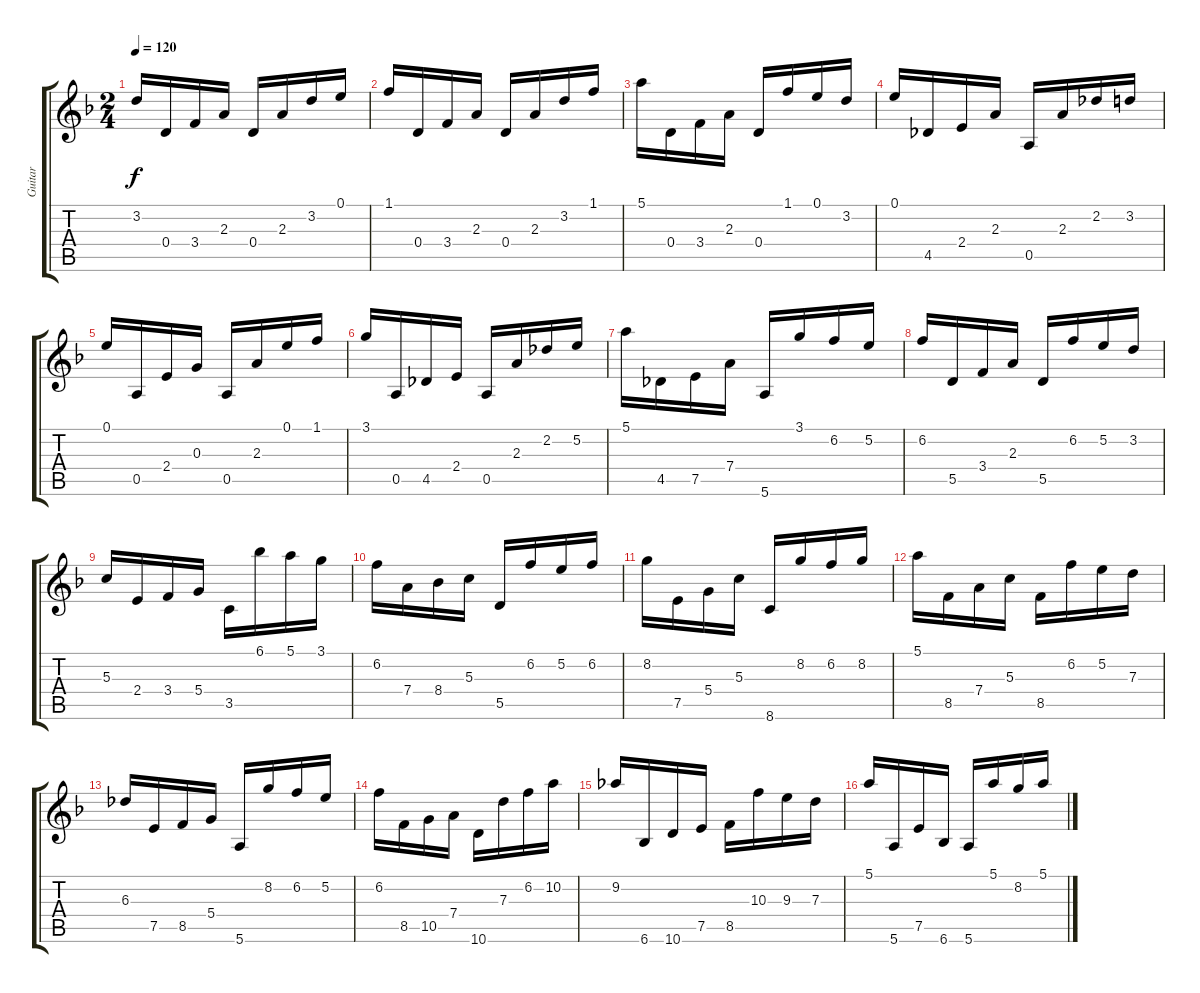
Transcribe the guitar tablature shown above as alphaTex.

\track ("Guitar" "Guitar") {instrument acousticguitarnylon}
\staff {score tabs}
\tuning (E4 B3 G3 D3 A2 E2) {hide}
\ts (2 4)
\tempo 120
\clef g2
\ks f
3.2.16{dy f} 0.4.16 3.4.16 2.3.16 0.4.16 2.3.16 3.2.16 0.1.16 |
1.1.16 0.4.16 3.4.16 2.3.16 0.4.16 2.3.16 3.2.16 1.1.16 |
5.1.16 0.4.16 3.4.16 2.3.16 0.4.16 1.1.16 0.1.16 3.2.16 |
0.1.16 4.5.16 2.4.16 2.3.16 0.5.16 2.3.16 2.2.16 3.2.16 |
0.1.16 0.5.16 2.4.16 0.3.16 0.5.16 2.3.16 0.1.16 1.1.16 |
3.1.16 0.5.16 4.5.16 2.4.16 0.5.16 2.3.16 2.2.16 5.2.16 |
5.1.16 4.5.16 7.5.16 7.4.16 5.6.16 3.1.16 6.2.16 5.2.16 |
6.2.16 5.5.16 3.4.16 2.3.16 5.5.16 6.2.16 5.2.16 3.2.16 |
5.3.16 2.4.16 3.4.16 5.4.16 3.5.16 6.1.16 5.1.16 3.1.16 |
6.2.16 7.4.16 8.4.16 5.3.16 5.5.16 6.2.16 5.2.16 6.2.16 |
8.2.16 7.5.16 5.4.16 5.3.16 8.6.16 8.2.16 6.2.16 8.2.16 |
5.1.16 8.5.16 7.4.16 5.3.16 8.5.16 6.2.16 5.2.16 7.3.16 |
6.3.16 7.5.16 8.5.16 5.4.16 5.6.16 8.2.16 6.2.16 5.2.16 |
6.2.16 8.5.16 10.5.16 7.4.16 10.6.16 7.3.16 6.2.16 10.2.16 |
9.2.16 6.6.16 10.6.16 7.5.16 8.5.16 10.3.16 9.3.16 7.3.16 |
5.1.16 5.6.16 7.5.16 6.6.16 5.6.16 5.1.16 8.2.16 5.1.16
